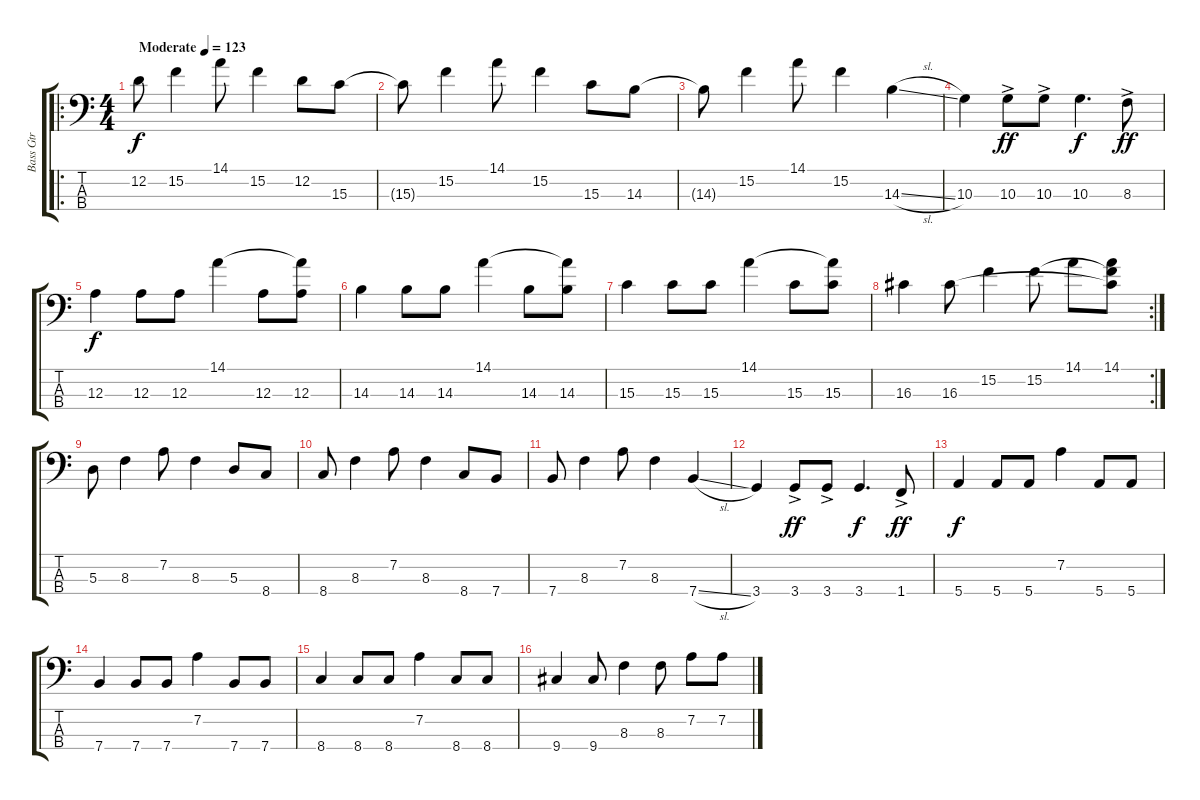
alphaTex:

\track ("Bass Gtr" "Bass Gtr") {instrument electricbassfinger}
\staff {score tabs}
\tuning (G2 D2 A1 E1) {hide}
\ro
\ts (4 4)
\tempo (123 "Moderate")
\clef f4
\ks c
12.2.8{dy f instrument electricbassfinger} 15.2.4 14.1.8 15.2.4 12.2.8 15.3.8 |
15.3{t}.8 15.2.4 14.1.8 15.2.4 15.3.8 14.3.8 |
14.3{t}.8 15.2.4 14.1.8 15.2.4 14.3{sl}.4 |
10.3.4 10.3{ac}.8{dy ff} 10.3{ac}.8 10.3.4{d dy f} 8.3{ac}.8{dy ff} |
12.3.4{dy f} 12.3.8 12.3.8 14.1.4 12.3.8 (14.1{t} 12.3).8 |
14.3.4 14.3.8 14.3.8 14.1.4 14.3.8 (14.1{t} 14.3).8 |
15.3.4 15.3.8 15.3.8 14.1.4 15.3.8 (14.1{t} 15.3).8 |
\rc 2
16.3.4 16.3.8 15.2.4 15.2.8 14.1.8 (14.1 15.2{t} 16.3{t}).8 |
5.3.8 8.3.4 7.2.8 8.3.4 5.3.8 8.4.8 |
8.4.8 8.3.4 7.2.8 8.3.4 8.4.8 7.4.8 |
7.4.8 8.3.4 7.2.8 8.3.4 7.4{sl}.4 |
3.4.4 3.4{ac}.8{dy ff} 3.4{ac}.8 3.4.4{d dy f} 1.4{ac}.8{dy ff} |
5.4.4{dy f} 5.4.8 5.4.8 7.2.4 5.4.8 5.4.8 |
7.4.4 7.4.8 7.4.8 7.2.4 7.4.8 7.4.8 |
8.4.4 8.4.8 8.4.8 7.2.4 8.4.8 8.4.8 |
9.4.4 9.4.8 8.3.4 8.3.8 7.2.8 7.2.8
